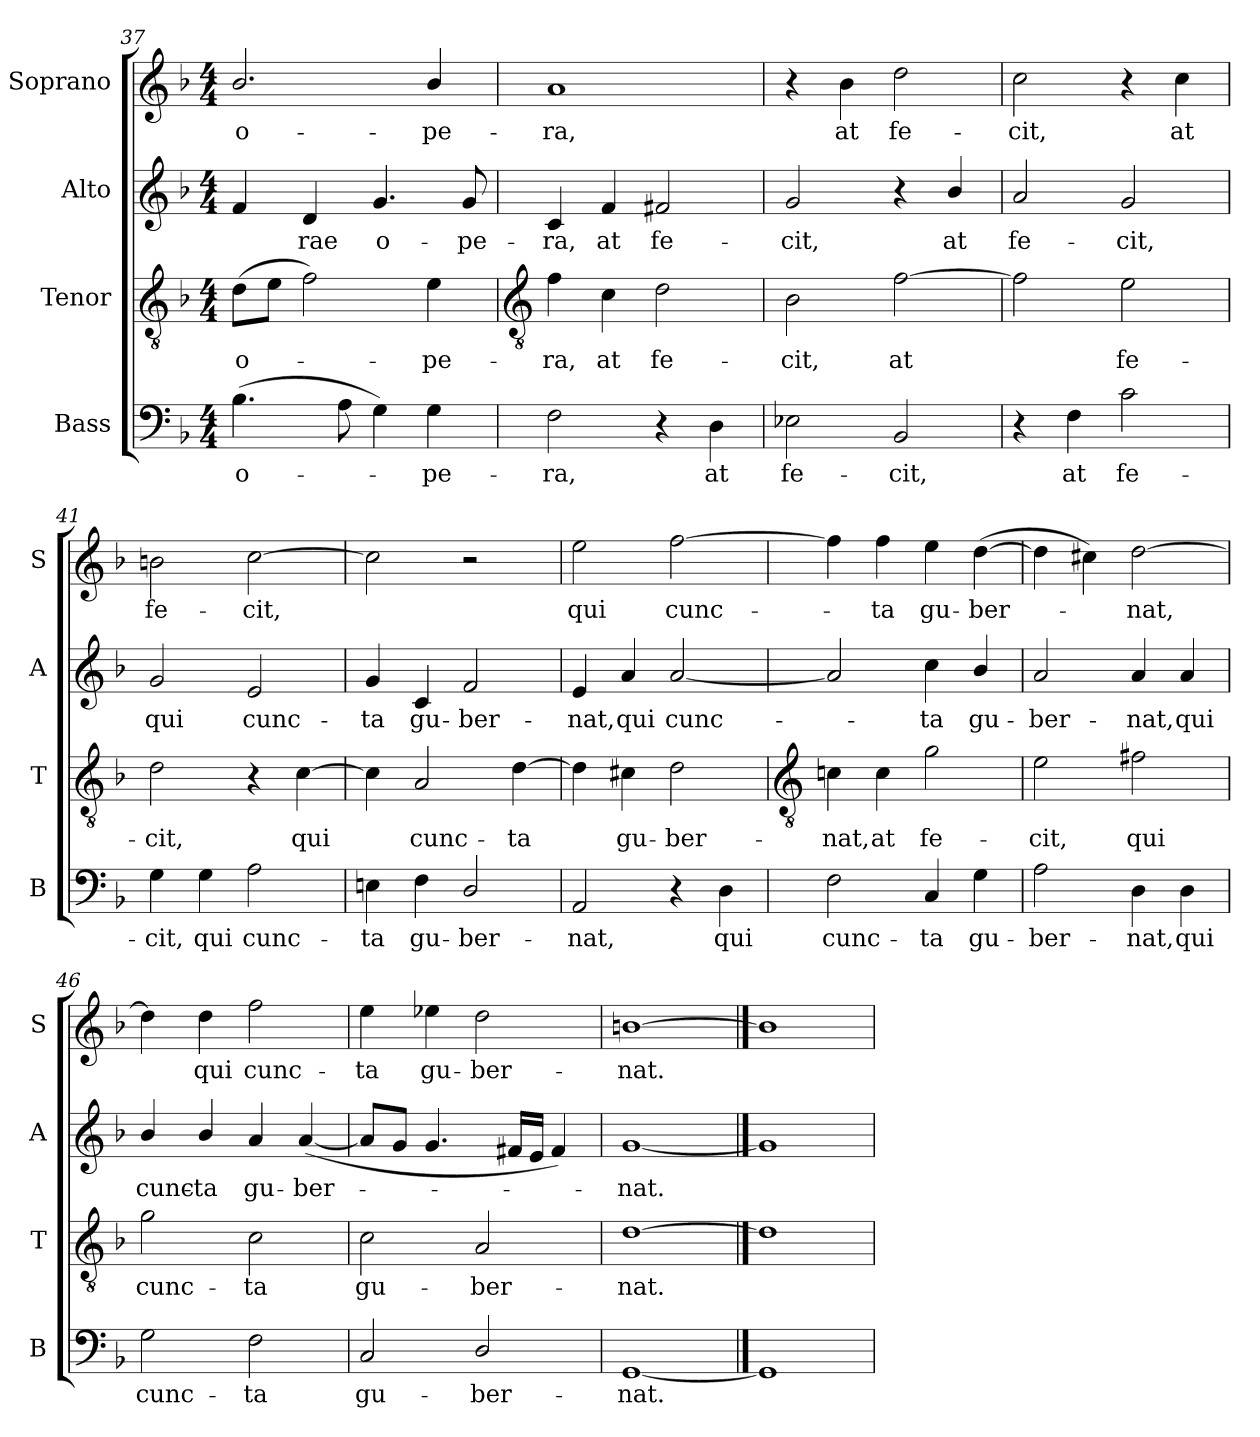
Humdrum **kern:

**kern	**text	**kern	**text	**kern	**text	**kern	**text
*part4	*part4	*part3	*part3	*part2	*part2	*part1	*part1
*staff4	*staff4	*staff3	*staff3	*staff2	*staff2	*staff1	*staff1
*I"Bass	*	*I"Tenor	*	*I"Alto	*	*I"Soprano	*
*I'B	*	*I'T	*	*I'A	*	*I'S	*
*clefF4	*	*clefGv2	*	*clefG2	*	*clefG2	*
*k[b-]	*	*k[b-]	*	*k[b-]	*	*k[b-]	*
*F:	*	*F:	*	*F:	*	*F:	*
*M4/4	*	*M4/4	*	*M4/4	*	*M4/4	*
=37	=37	=37	=37	=37	=37	=37	=37
!	!LO:LY:b	!	!LO:LY:b	!	!	!	!LO:LY:b
(>4.B-	o-	(>8dL	o-	4f	.	2.b-/	o-
.	.	8eJ	.	.	.	.	.
!	!	!	!	!	!LO:LY:b	!	!
.	.	2f)	.	4d	rae	.	.
8A	.	.	.	.	.	.	.
!	!	!	!	!	!LO:LY:b	!	!
4G)	.	.	.	4.g	o-	.	.
!	!LO:LY:b	!	!LO:LY:b	!	!	!	!LO:LY:b
4G	pe-	4e	pe-	.	.	4b-/	-pe-
!	!	!	!	!	!LO:LY:b	!	!
.	.	.	.	8g	-pe-	.	.
!!LO:LB:g=z
=38	=38	=38	=38	=38	=38	=38	=38
*	*	*clefGv2	*	*	*	*	*
!	!LO:LY:b	!	!LO:LY:b	!	!LO:LY:b	!	!LO:LY:b
2F	-ra,	4f	-ra,	4c	-ra,	1a	-ra,
!	!	!	!LO:LY:b	!	!LO:LY:b	!	!
.	.	4c	at	4f	at	.	.
!	!	!	!LO:LY:b	!	!LO:LY:b	!	!
4r	.	2d	fe-	2f#X	fe-	.	.
!	!LO:LY:b	!	!	!	!	!	!
4D	at	.	.	.	.	.	.
=39	=39	=39	=39	=39	=39	=39	=39
!	!LO:LY:b	!	!LO:LY:b	!	!LO:LY:b	!	!
2E-X	fe-	2B-	-cit,	2g	-cit,	4r	.
!	!	!	!	!	!	!	!LO:LY:b
.	.	.	.	.	.	4b-	at
!	!LO:LY:b	!	!LO:LY:b	!	!	!	!LO:LY:b
2BB-	-cit,	[2f	at	4r	.	2dd	fe-
!	!	!	!	!	!LO:LY:b	!	!
.	.	.	.	4b-/	at	.	.
=40	=40	=40	=40	=40	=40	=40	=40
!	!	!	!	!	!LO:LY:b	!	!LO:LY:b
4r	.	2f]	.	2a	fe-	2cc	-cit,
!	!LO:LY:b	!	!	!	!	!	!
4F	at	.	.	.	.	.	.
!	!LO:LY:b	!	!LO:LY:b	!	!LO:LY:b	!	!
2c	fe-	2e	fe-	2g	-cit,	4r	.
!	!	!	!	!	!	!	!LO:LY:b
.	.	.	.	.	.	4cc	at
=41	=41	=41	=41	=41	=41	=41	=41
!	!LO:LY:b	!	!LO:LY:b	!	!LO:LY:b	!	!LO:LY:b
4G	-cit,	2d	-cit,	2g	qui	2bn	fe-
!	!LO:LY:b	!	!	!	!	!	!
4G	qui	.	.	.	.	.	.
!	!LO:LY:b	!	!	!	!LO:LY:b	!	!LO:LY:b
2A	cunc-	4r	.	2e	cunc-	[2cc	-cit,
!	!	!	!LO:LY:b	!	!	!	!
.	.	[4c	qui	.	.	.	.
=42	=42	=42	=42	=42	=42	=42	=42
!	!LO:LY:b	!	!	!	!LO:LY:b	!	!
4En	-ta	4c]	.	4g	-ta	2cc]	.
!	!LO:LY:b	!	!LO:LY:b	!	!LO:LY:b	!	!
4F	gu-	2A	cunc-	4c	gu-	.	.
!	!LO:LY:b	!	!	!	!LO:LY:b	!	!
2D/	-ber-	.	.	2f	-ber-	2r	.
!	!	!	!LO:LY:b	!	!	!	!
.	.	[4d	-ta	.	.	.	.
=43	=43	=43	=43	=43	=43	=43	=43
!	!LO:LY:b	!	!	!	!LO:LY:b	!	!LO:LY:b
2AA	-nat,	4d]	.	4e	-nat,	2ee	qui
!	!	!	!LO:LY:b	!	!LO:LY:b	!	!
.	.	4c#X	gu-	4a	qui	.	.
!	!	!	!LO:LY:b	!	!LO:LY:b	!	!LO:LY:b
4r	.	2d	-ber-	[2a	cunc-	[2ff	cunc-
!	!LO:LY:b	!	!	!	!	!	!
4D	qui	.	.	.	.	.	.
!!LO:LB:g=z
=44	=44	=44	=44	=44	=44	=44	=44
*	*	*clefGv2	*	*	*	*	*
!	!LO:LY:b	!	!LO:LY:b	!	!	!	!
2F	cunc-	4cn	-nat,	2a]	.	4ff]	.
!	!	!	!LO:LY:b	!	!	!	!LO:LY:b
.	.	4c	at	.	.	4ff	ta
!	!LO:LY:b	!	!LO:LY:b	!	!LO:LY:b	!	!LO:LY:b
4C	-ta	2g	fe-	4cc	ta	4ee	gu-
!	!LO:LY:b	!	!	!	!LO:LY:b	!	!LO:LY:b
4G	gu-	.	.	4b-/	gu-	(>[4dd	-ber-
=45	=45	=45	=45	=45	=45	=45	=45
!	!LO:LY:b	!	!LO:LY:b	!	!LO:LY:b	!	!
2A	-ber-	2e	-cit,	2a	-ber-	4dd]	.
.	.	.	.	.	.	4cc#X)	.
!	!LO:LY:b	!	!LO:LY:b	!	!LO:LY:b	!	!LO:LY:b
4D	-nat,	2f#X	qui	4a	-nat,	[2dd	nat,
!	!LO:LY:b	!	!	!	!LO:LY:b	!	!
4D	qui	.	.	4a	qui	.	.
=46	=46	=46	=46	=46	=46	=46	=46
!	!LO:LY:b	!	!LO:LY:b	!	!LO:LY:b	!	!
2G	cunc-	2g	cunc-	4b-/	cunc-	4dd]	.
!	!	!	!	!	!LO:LY:b	!	!LO:LY:b
.	.	.	.	4b-/	-ta	4dd	qui
!	!LO:LY:b	!	!LO:LY:b	!	!LO:LY:b	!	!LO:LY:b
2F	-ta	2c	-ta	4a	gu-	2ff	cunc-
!	!	!	!	!	!LO:LY:b	!	!
.	.	.	.	(<[4a	-ber-	.	.
=47	=47	=47	=47	=47	=47	=47	=47
!	!LO:LY:b	!	!LO:LY:b	!	!	!	!LO:LY:b
2C	gu-	2c	gu-	8aL]	.	4ee	-ta
.	.	.	.	8gJ	.	.	.
!	!	!	!	!	!	!	!LO:LY:b
.	.	.	.	4.g	.	4ee-X	gu-
!	!LO:LY:b	!	!LO:LY:b	!	!	!	!LO:LY:b
2D/	-ber-	2A	-ber-	.	.	2dd	-ber-
.	.	.	.	16f#XLL	.	.	.
.	.	.	.	16eJJ	.	.	.
.	.	.	.	4f#)	.	.	.
=48	=48	=48	=48	=48	=48	=48	=48
!	!LO:LY:b	!	!LO:LY:b	!	!LO:LY:b	!	!LO:LY:b
[1GG	-nat.	[1d	-nat.	[1g	nat.	[1bn	-nat.
==49	==49	==49	==49	==49	==49	==49	==49
1GG]	.	1d]	.	1g]	.	1b]	.
=	=	=	=	=	=	=	=
*-	*-	*-	*-	*-	*-	*-	*-
